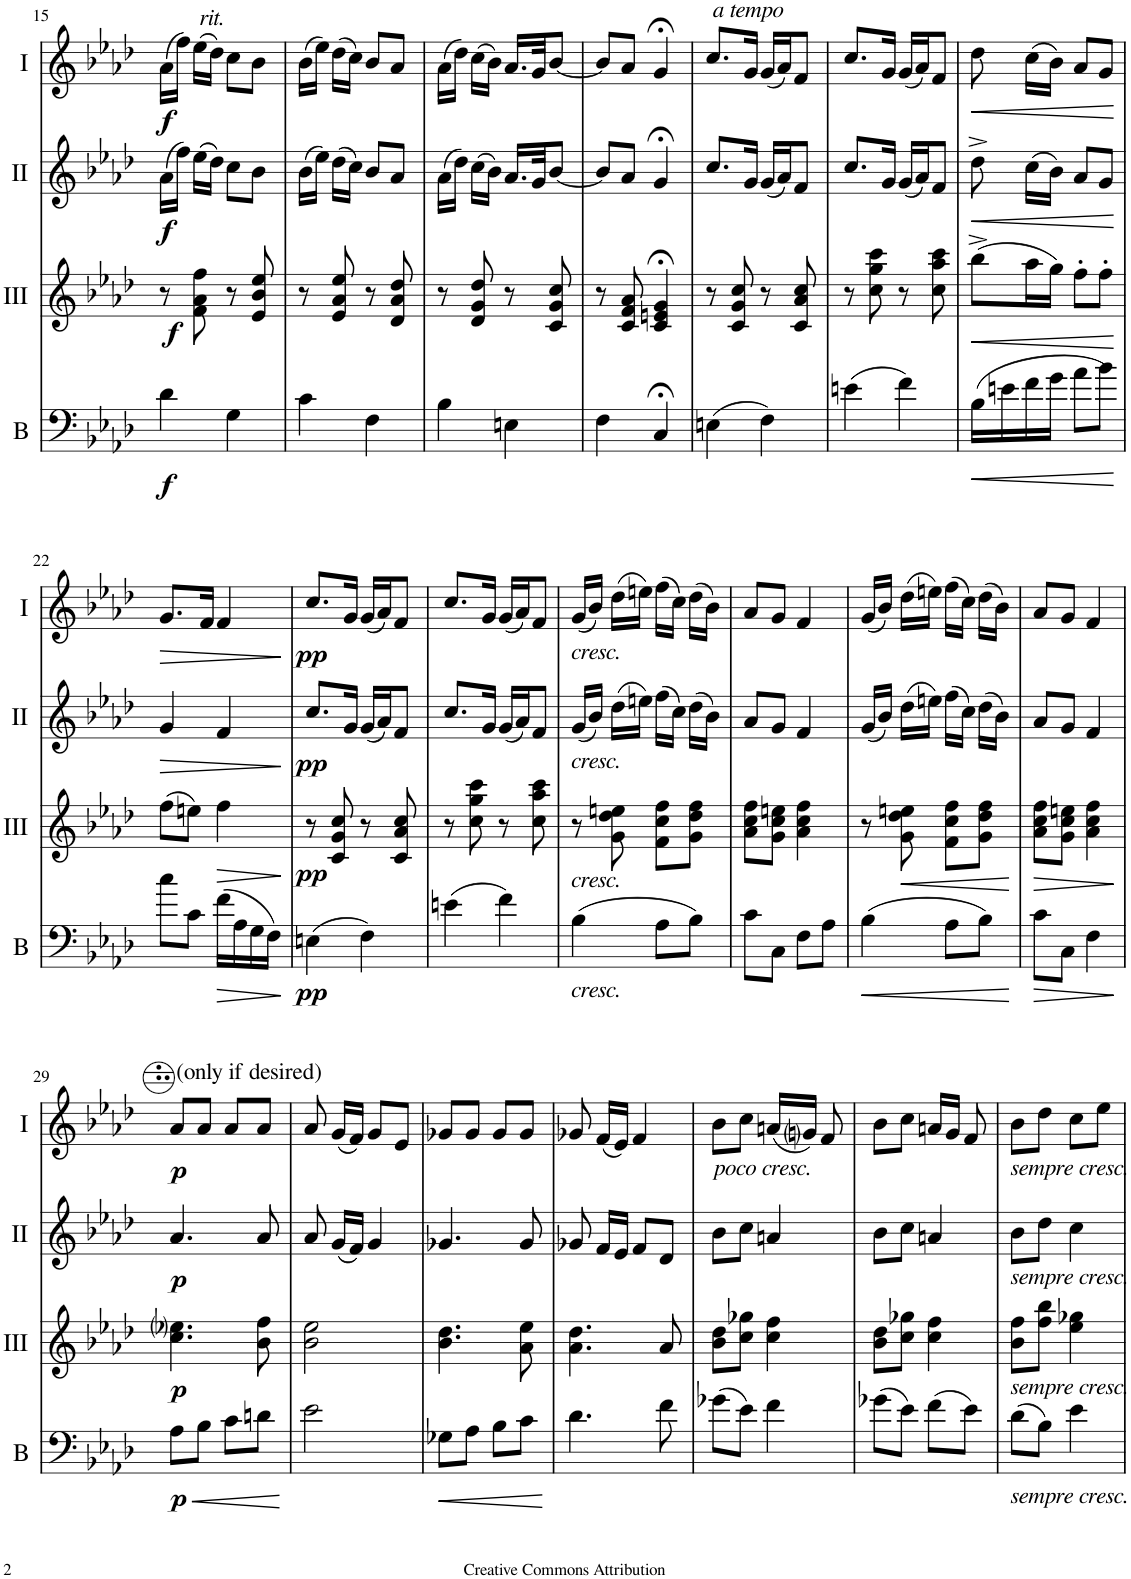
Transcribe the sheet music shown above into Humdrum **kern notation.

**kern	**dynam	**kern	**dynam	**kern	**dynam	**kern	**dynam
*part4	*part4	*part3	*part3	*part2	*part2	*part1	*part1
*staff4	*staff4	*staff3	*staff3	*staff2	*staff2	*staff1	*staff1
*I"Bass	*	*I"Acc. 3	*	*I"Acc. 2	*	*I"Acc. 1	*
*I'B	*	*	*	*	*	*	*
!!LO:PB:g=z
*clefF4	*	*clefG2	*	*clefG2	*	*clefG2	*
*Trd7c12	*	*Trd7c12	*	*	*	*	*
*k[b-e-a-d-]	*	*k[b-e-a-d-]	*	*k[b-e-a-d-]	*	*k[b-e-a-d-]	*
*M2/4	*	*M2/4	*	*M2/4	*	*M2/4	*
=15	=15	=15	=15	=15	=15	=15	=15
!	!LO:DY:b	!	!	!	!LO:DY:b	!	!LO:DY:b
4d-\	f	8r	.	(16a-\LL	f	(16a-\LL	f
.	.	.	.	16ff\JJ)	.	16ff\JJ)	.
!	!	!	!	!	!	!LO:TX:a:i:t=rit.	!
!	!	!	!LO:DY:b	!	!	!	!
.	.	8f\ 8a-\ 8ff\	f	(16ee-\LL	.	(16ee-\LL	.
.	.	.	.	16dd-\JJ)	.	16dd-\JJ)	.
4G\	.	8r	.	8cc\L	.	8cc\L	.
.	.	8e-/ 8b-/ 8ee-/	.	8b-\J	.	8b-\J	.
=16	=16	=16	=16	=16	=16	=16	=16
4c\	.	8r	.	(16b-\LL	.	(16b-\LL	.
.	.	.	.	16ee-\JJ)	.	16ee-\JJ)	.
.	.	8e-/ 8a-/ 8ee-/	.	(16dd-\LL	.	(16dd-\LL	.
.	.	.	.	16cc\JJ)	.	16cc\JJ)	.
4F\	.	8r	.	8b-/L	.	8b-/L	.
.	.	8d-/ 8a-/ 8dd-/	.	8a-/J	.	8a-/J	.
=17	=17	=17	=17	=17	=17	=17	=17
4B-\	.	8r	.	(16a-\LL	.	(16a-\LL	.
.	.	.	.	16dd-\JJ)	.	16dd-\JJ)	.
.	.	8d-/ 8g/ 8dd-/	.	(16cc\LL	.	(16cc\LL	.
.	.	.	.	16b-\JJ)	.	16b-\JJ)	.
4En\	.	8r	.	16.a-/LL	.	16.a-/LL	.
.	.	.	.	32g/JK	.	32g/JK	.
.	.	8c/ 8g/ 8cc/	.	[8b-/J	.	[8b-/J	.
=18	=18	=18	=18	=18	=18	=18	=18
4F\	.	8r	.	8b-/L]	.	8b-/L]	.
.	.	8c/ 8f/ 8a-/	.	8a-/J	.	8a-/J	.
4C;</	.	4c/;< 4en/;< 4g/;<	.	4g;</	.	4g;</	.
=19	=19	=19	=19	=19	=19	=19	=19
!	!	!	!	!	!	!LO:TX:a:i:t=a tempo	!
(4En\	.	8r	.	8.cc/L	.	8.cc/L	.
.	.	8c/ 8g/ 8cc/	.	.	.	.	.
.	.	.	.	16g/Jk	.	16g/Jk	.
4F\)	.	8r	.	(16g/LL	.	(16g/LL	.
.	.	.	.	16a-/J)	.	16a-/J)	.
.	.	8c/ 8a-/ 8cc/	.	8f/J	.	8f/J	.
=20	=20	=20	=20	=20	=20	=20	=20
(4en\	.	8r	.	8.cc/L	.	8.cc/L	.
.	.	8cc\ 8gg\ 8ccc\	.	.	.	.	.
.	.	.	.	16g/Jk	.	16g/Jk	.
4f\)	.	8r	.	(16g/LL	.	(16g/LL	.
.	.	.	.	16a-/J)	.	16a-/J)	.
.	.	8cc\ 8aa-\ 8ccc\	.	8f/J	.	8f/J	.
=21	=21	=21	=21	=21	=21	=21	=21
!	!LO:HP:b	!	!LO:HP:b	!	!LO:HP:b	!	!LO:HP:b
(16B-\LL	<	(8bb-^\L	<	8dd-^\	<	8dd-\	<
16en\	.	.	.	.	.	.	.
16f\	.	16aa-\L	.	(16cc\LL	.	(16cc\LL	.
16g\JJ	.	16gg\JJ)	.	16b-\JJ)	.	16b-\JJ)	.
8a-\L	.	8ff'\L	.	8a-/L	.	8a-/L	.
8b-\J)	.	8ff'\J	.	8g/J	.	8g/J	.
.	[	.	[	.	[	.	[
!!LO:LB:g=z
=22	=22	=22	=22	=22	=22	=22	=22
!	!	!	!	!	!LO:HP:b	!	!LO:HP:b
8cc\L	.	(8ff\L	.	4g/	>	8.g/L	>
8c\J	.	8een\J)	.	.	.	.	.
.	.	.	.	.	.	16f/Jk	.
!	!LO:HP:b	!	!LO:HP:b	!	!	!	!
(16f\LL	>	4ff\	>	4f/	.	4f/	.
16A-\	.	.	.	.	.	.	.
16G\	.	.	.	.	.	.	.
16F\JJ)	.	.	.	.	.	.	.
.	]	.	]	.	]	.	]
=23	=23	=23	=23	=23	=23	=23	=23
!	!LO:DY:b	!	!LO:DY:b	!	!LO:DY:b	!	!LO:DY:b
(4En\	pp	8r	pp	8.cc/L	pp	8.cc/L	pp
.	.	8c/ 8g/ 8cc/	.	.	.	.	.
.	.	.	.	16g/Jk	.	16g/Jk	.
4F\)	.	8r	.	(16g/LL	.	(16g/LL	.
.	.	.	.	16a-/J)	.	16a-/J)	.
.	.	8c/ 8a-/ 8cc/	.	8f/J	.	8f/J	.
=24	=24	=24	=24	=24	=24	=24	=24
(4en\	.	8r	.	8.cc/L	.	8.cc/L	.
.	.	8cc\ 8gg\ 8ccc\	.	.	.	.	.
.	.	.	.	16g/Jk	.	16g/Jk	.
4f\)	.	8r	.	(16g/LL	.	(16g/LL	.
.	.	.	.	16a-/J)	.	16a-/J)	.
.	.	8cc\ 8aa-\ 8ccc\	.	8f/J	.	8f/J	.
=25	=25	=25	=25	=25	=25	=25	=25
!	!	!	!	!	!	!LO:TX:b:i:t=cresc.	!
!	!	!	!	!LO:TX:b:i:t=cresc.	!	!	!
!	!	!LO:TX:b:i:t=cresc.	!	!	!	!	!
!LO:TX:b:i:t=cresc.	!	!	!	!	!	!	!
(4B-\	.	8r	.	(16g/LL	.	(16g/LL	.
.	.	.	.	16b-/JJ)	.	16b-/JJ)	.
.	.	8g\ 8dd-\ 8een\	.	(16dd-\LL	.	(16dd-\LL	.
.	.	.	.	16een\JJ)	.	16een\JJ)	.
8A-\L	.	8f\ 8cc\ 8ff\L	.	(16ff\LL	.	(16ff\LL	.
.	.	.	.	16cc\JJ)	.	16cc\JJ)	.
8B-\J)	.	8g\ 8dd-\ 8ff\J	.	(16dd-\LL	.	(16dd-\LL	.
.	.	.	.	16b-\JJ)	.	16b-\JJ)	.
=26	=26	=26	=26	=26	=26	=26	=26
8c\L	.	8a-\ 8cc\ 8ff\L	.	8a-/L	.	8a-/L	.
8C\J	.	8g\ 8cc\ 8een\J	.	8g/J	.	8g/J	.
8F\L	.	4a-\ 4cc\ 4ff\	.	4f/	.	4f/	.
8A-\J	.	.	.	.	.	.	.
=27	=27	=27	=27	=27	=27	=27	=27
!	!LO:HP:b	!	!	!	!	!	!
(4B-\	<	8r	.	(16g/LL	.	(16g/LL	.
.	.	.	.	16b-/JJ)	.	16b-/JJ)	.
!	!	!	!LO:HP:b	!	!	!	!
.	.	8g\ 8dd-\ 8een\	<	(16dd-\LL	.	(16dd-\LL	.
.	.	.	.	16een\JJ)	.	16een\JJ)	.
8A-\L	.	8f\ 8cc\ 8ff\L	.	(16ff\LL	.	(16ff\LL	.
.	.	.	.	16cc\JJ)	.	16cc\JJ)	.
8B-\J)	.	8g\ 8dd-\ 8ff\J	.	(16dd-\LL	.	(16dd-\LL	.
.	.	.	.	16b-\JJ)	.	16b-\JJ)	.
.	[	.	[	.	.	.	.
=28	=28	=28	=28	=28	=28	=28	=28
!	!LO:HP:b	!	!LO:HP:b	!	!	!	!
8c\L	>	8a-\ 8cc\ 8ff\L	>	8a-/L	.	8a-/L	.
8C\J	.	8g\ 8cc\ 8een\J	.	8g/J	.	8g/J	.
4F\	.	4a-\ 4cc\ 4ff\	.	4f/	.	4f/	.
.	]	.	]	.	.	.	.
!!LO:LB:g=z
=29	=29	=29	=29	=29	=29	=29	=29
!	!	!	!	!	!	!LO:TX:a:t=(only if desired)	!
!	!LO:HP:b	!	!	!	!	!	!
!	!LO:DY:n=1:b	!	!LO:DY:b	!	!LO:DY:b	!	!LO:DY:b
8A-\L	< p	4.cc\ 4.ee-i\	p	4.a-/	p	8a-/L	p
8B-\J	.	.	.	.	.	8a-/J	.
8c\L	.	.	.	.	.	8a-/L	.
8dn\J	.	8b-\ 8ff\	.	8a-/	.	8a-/J	.
.	[	.	.	.	.	.	.
=30	=30	=30	=30	=30	=30	=30	=30
2e-\	.	2b-\ 2ee-\	.	8a-/	.	8a-/	.
.	.	.	.	(16g/LL	.	(16g/LL	.
.	.	.	.	16f/JJ)	.	16f/JJ)	.
.	.	.	.	4g/	.	8g/L	.
.	.	.	.	.	.	8e-/J	.
=31	=31	=31	=31	=31	=31	=31	=31
!	!LO:HP:b	!	!	!	!	!	!
8G-X\L	<	4.b-\ 4.dd-\	.	4.g-X/	.	8g-X/L	.
8A-\J	.	.	.	.	.	8g-/J	.
8B-\L	.	.	.	.	.	8g-/L	.
8c\J	.	8a-\ 8ee-\	.	8g-/	.	8g-/J	.
.	[	.	.	.	.	.	.
=32	=32	=32	=32	=32	=32	=32	=32
4.d-\	.	4.a-\ 4.dd-\	.	8g-X/	.	8g-X/	.
.	.	.	.	16f/LL	.	(16f/LL	.
.	.	.	.	16e-/JJ	.	16e-/JJ)	.
.	.	.	.	8f/L	.	4f/	.
8f\	.	8a-/	.	8d-/J	.	.	.
=33	=33	=33	=33	=33	=33	=33	=33
!	!	!	!	!	!	!LO:TX:b:i:t=poco cresc.	!
(8g-X\L	.	8b-\ 8dd-\L	.	8b-\L	.	8b-\L	.
8e-\J)	.	8cc\ 8gg-X\J	.	8cc\J	.	8cc\J	.
4f\	.	4cc\ 4ff\	.	4an/	.	(16an/LL	.
.	.	.	.	.	.	16gni/JJ)	.
.	.	.	.	.	.	8f/	.
=34	=34	=34	=34	=34	=34	=34	=34
(8g-X\L	.	8b-\ 8dd-\L	.	8b-\L	.	8b-\L	.
8e-\J)	.	8cc\ 8gg-X\J	.	8cc\J	.	8cc\J	.
(8f\L	.	4cc\ 4ff\	.	4an/	.	16an/LL	.
.	.	.	.	.	.	16g/JJ	.
8e-\J)	.	.	.	.	.	8f/	.
=35	=35	=35	=35	=35	=35	=35	=35
!	!	!	!	!	!	!LO:TX:b:i:t=sempre cresc.	!
!	!	!	!	!LO:TX:b:i:t=sempre cresc.	!	!	!
!	!	!LO:TX:b:i:t=sempre cresc.	!	!	!	!	!
!LO:TX:b:i:t=sempre cresc.	!	!	!	!	!	!	!
(8d-\L	.	8b-\ 8ff\L	.	8b-\L	.	8b-\L	.
8B-\J)	.	8ff\ 8bb-\J	.	8dd-\J	.	8dd-\J	.
4e-\	.	4ee-\ 4gg-X\	.	4cc\	.	8cc\L	.
.	.	.	.	.	.	8ee-\J	.
=	=	=	=	=	=	=	=
*-	*-	*-	*-	*-	*-	*-	*-
